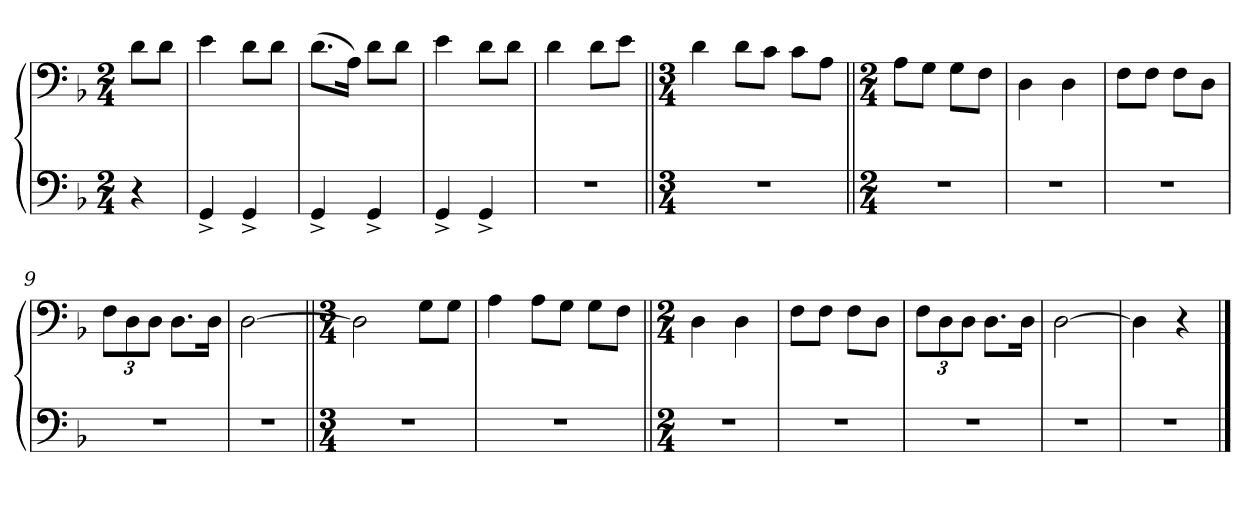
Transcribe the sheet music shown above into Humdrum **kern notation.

**kern	**kern
*part1	*part1
*staff2	*staff1
*clefF4	*clefF4
*k[b-]	*k[b-]
*M2/4	*M2/4
=	=
4r	8d\L
.	8d\J
=1	=1
4GG^/	4e\
4GG^/	8d\L
.	8d\J
=2	=2
4GG^/	(8.d\L
.	16A\Jk)
4GG^/	8d\L
.	8d\J
=3	=3
4GG^/	4e\
4GG^/	8d\L
.	8d\J
=4	=4
2r	4d\
.	8d\L
.	8e\J
=5||	=5||
*M3/4	*M3/4
2.r	4d\
.	8d\L
.	8c\J
.	8c\L
.	8A\J
=6||	=6||
*M2/4	*M2/4
2r	8A\L
.	8G\J
.	8G\L
.	8F\J
=7	=7
2r	4D\
.	4D\
=8	=8
2r	8F\L
.	8F\J
.	8F\L
.	8D\J
=9	=9
2r	12F\L
.	12D\
.	12D\J
.	8.D\L
.	16D\Jk
=10	=10
2r	[2D\
=11||	=11||
*M3/4	*M3/4
2.r	2D\]
.	8G\L
.	8G\J
=12	=12
2.r	4A\
.	8A\L
.	8G\J
.	8G\L
.	8F\J
=13||	=13||
*M2/4	*M2/4
2r	4D\
.	4D\
=14	=14
2r	8F\L
.	8F\J
.	8F\L
.	8D\J
=15	=15
2r	12F\L
.	12D\
.	12D\J
.	8.D\L
.	16D\Jk
=16	=16
2r	[2D\
=17	=17
2r	4D\]
.	4r
==	==
*-	*-
